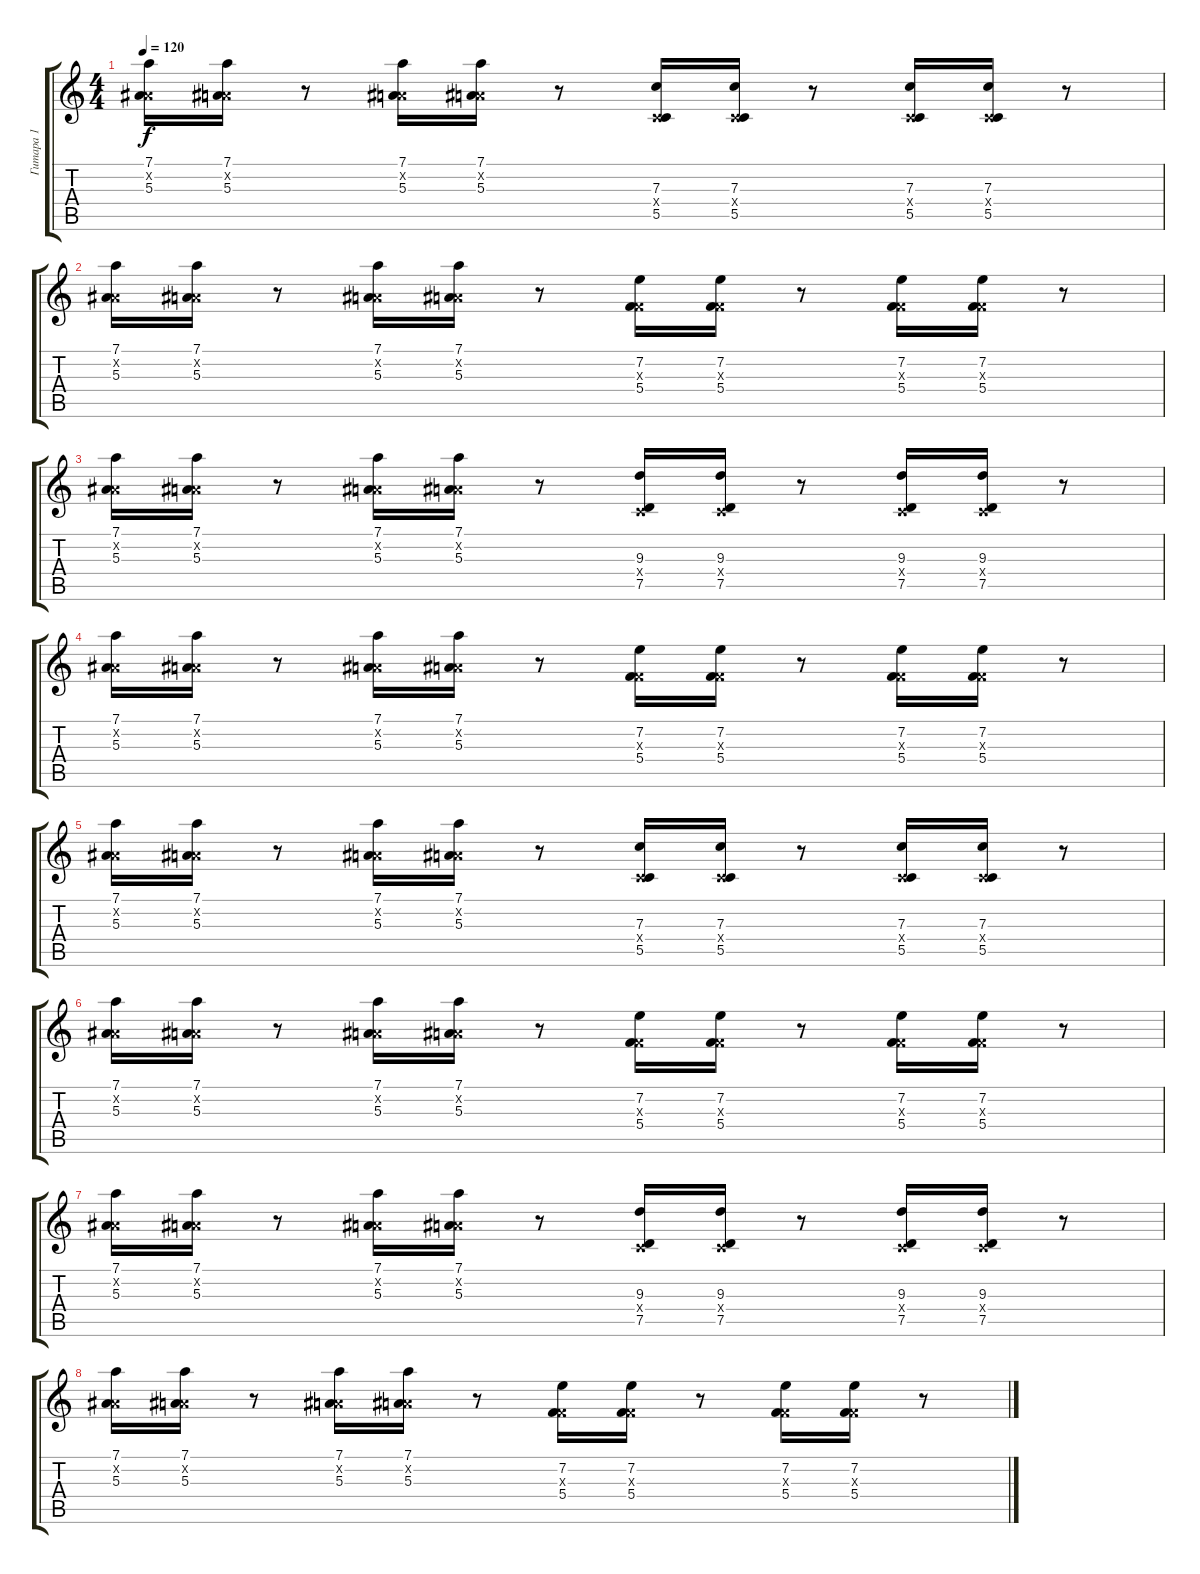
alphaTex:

\track ("Гитара 1" "Гитара 1") {instrument overdrivenguitar}
\staff {score tabs}
\tuning (D4 A3 F3 C3 G2 D2) {hide}
\ts (4 4)
\tempo 120
\clef g2
\ks c
(7.1 0.2{x} 5.3).16{dy f} (7.1 0.2{x} 5.3).16 r.8 (7.1 0.2{x} 5.3).16 (7.1 0.2{x} 5.3).16 r.8 (7.3 0.4{x} 5.5).16 (7.3 0.4{x} 5.5).16 r.8 (7.3 0.4{x} 5.5).16 (7.3 0.4{x} 5.5).16 r.8 |
(7.1 0.2{x} 5.3).16 (7.1 0.2{x} 5.3).16 r.8 (7.1 0.2{x} 5.3).16 (7.1 0.2{x} 5.3).16 r.8 (7.2 0.3{x} 5.4).16 (7.2 0.3{x} 5.4).16 r.8 (7.2 0.3{x} 5.4).16 (7.2 0.3{x} 5.4).16 r.8 |
(7.1 0.2{x} 5.3).16 (7.1 0.2{x} 5.3).16 r.8 (7.1 0.2{x} 5.3).16 (7.1 0.2{x} 5.3).16 r.8 (9.3 0.4{x} 7.5).16 (9.3 0.4{x} 7.5).16 r.8 (9.3 0.4{x} 7.5).16 (9.3 0.4{x} 7.5).16 r.8 |
(7.1 0.2{x} 5.3).16 (7.1 0.2{x} 5.3).16 r.8 (7.1 0.2{x} 5.3).16 (7.1 0.2{x} 5.3).16 r.8 (7.2 0.3{x} 5.4).16 (7.2 0.3{x} 5.4).16 r.8 (7.2 0.3{x} 5.4).16 (7.2 0.3{x} 5.4).16 r.8 |
(7.1 0.2{x} 5.3).16 (7.1 0.2{x} 5.3).16 r.8 (7.1 0.2{x} 5.3).16 (7.1 0.2{x} 5.3).16 r.8 (7.3 0.4{x} 5.5).16 (7.3 0.4{x} 5.5).16 r.8 (7.3 0.4{x} 5.5).16 (7.3 0.4{x} 5.5).16 r.8 |
(7.1 0.2{x} 5.3).16 (7.1 0.2{x} 5.3).16 r.8 (7.1 0.2{x} 5.3).16 (7.1 0.2{x} 5.3).16 r.8 (7.2 0.3{x} 5.4).16 (7.2 0.3{x} 5.4).16 r.8 (7.2 0.3{x} 5.4).16 (7.2 0.3{x} 5.4).16 r.8 |
(7.1 0.2{x} 5.3).16 (7.1 0.2{x} 5.3).16 r.8 (7.1 0.2{x} 5.3).16 (7.1 0.2{x} 5.3).16 r.8 (9.3 0.4{x} 7.5).16 (9.3 0.4{x} 7.5).16 r.8 (9.3 0.4{x} 7.5).16 (9.3 0.4{x} 7.5).16 r.8 |
(7.1 0.2{x} 5.3).16 (7.1 0.2{x} 5.3).16 r.8 (7.1 0.2{x} 5.3).16 (7.1 0.2{x} 5.3).16 r.8 (7.2 0.3{x} 5.4).16 (7.2 0.3{x} 5.4).16 r.8 (7.2 0.3{x} 5.4).16 (7.2 0.3{x} 5.4).16 r.8
